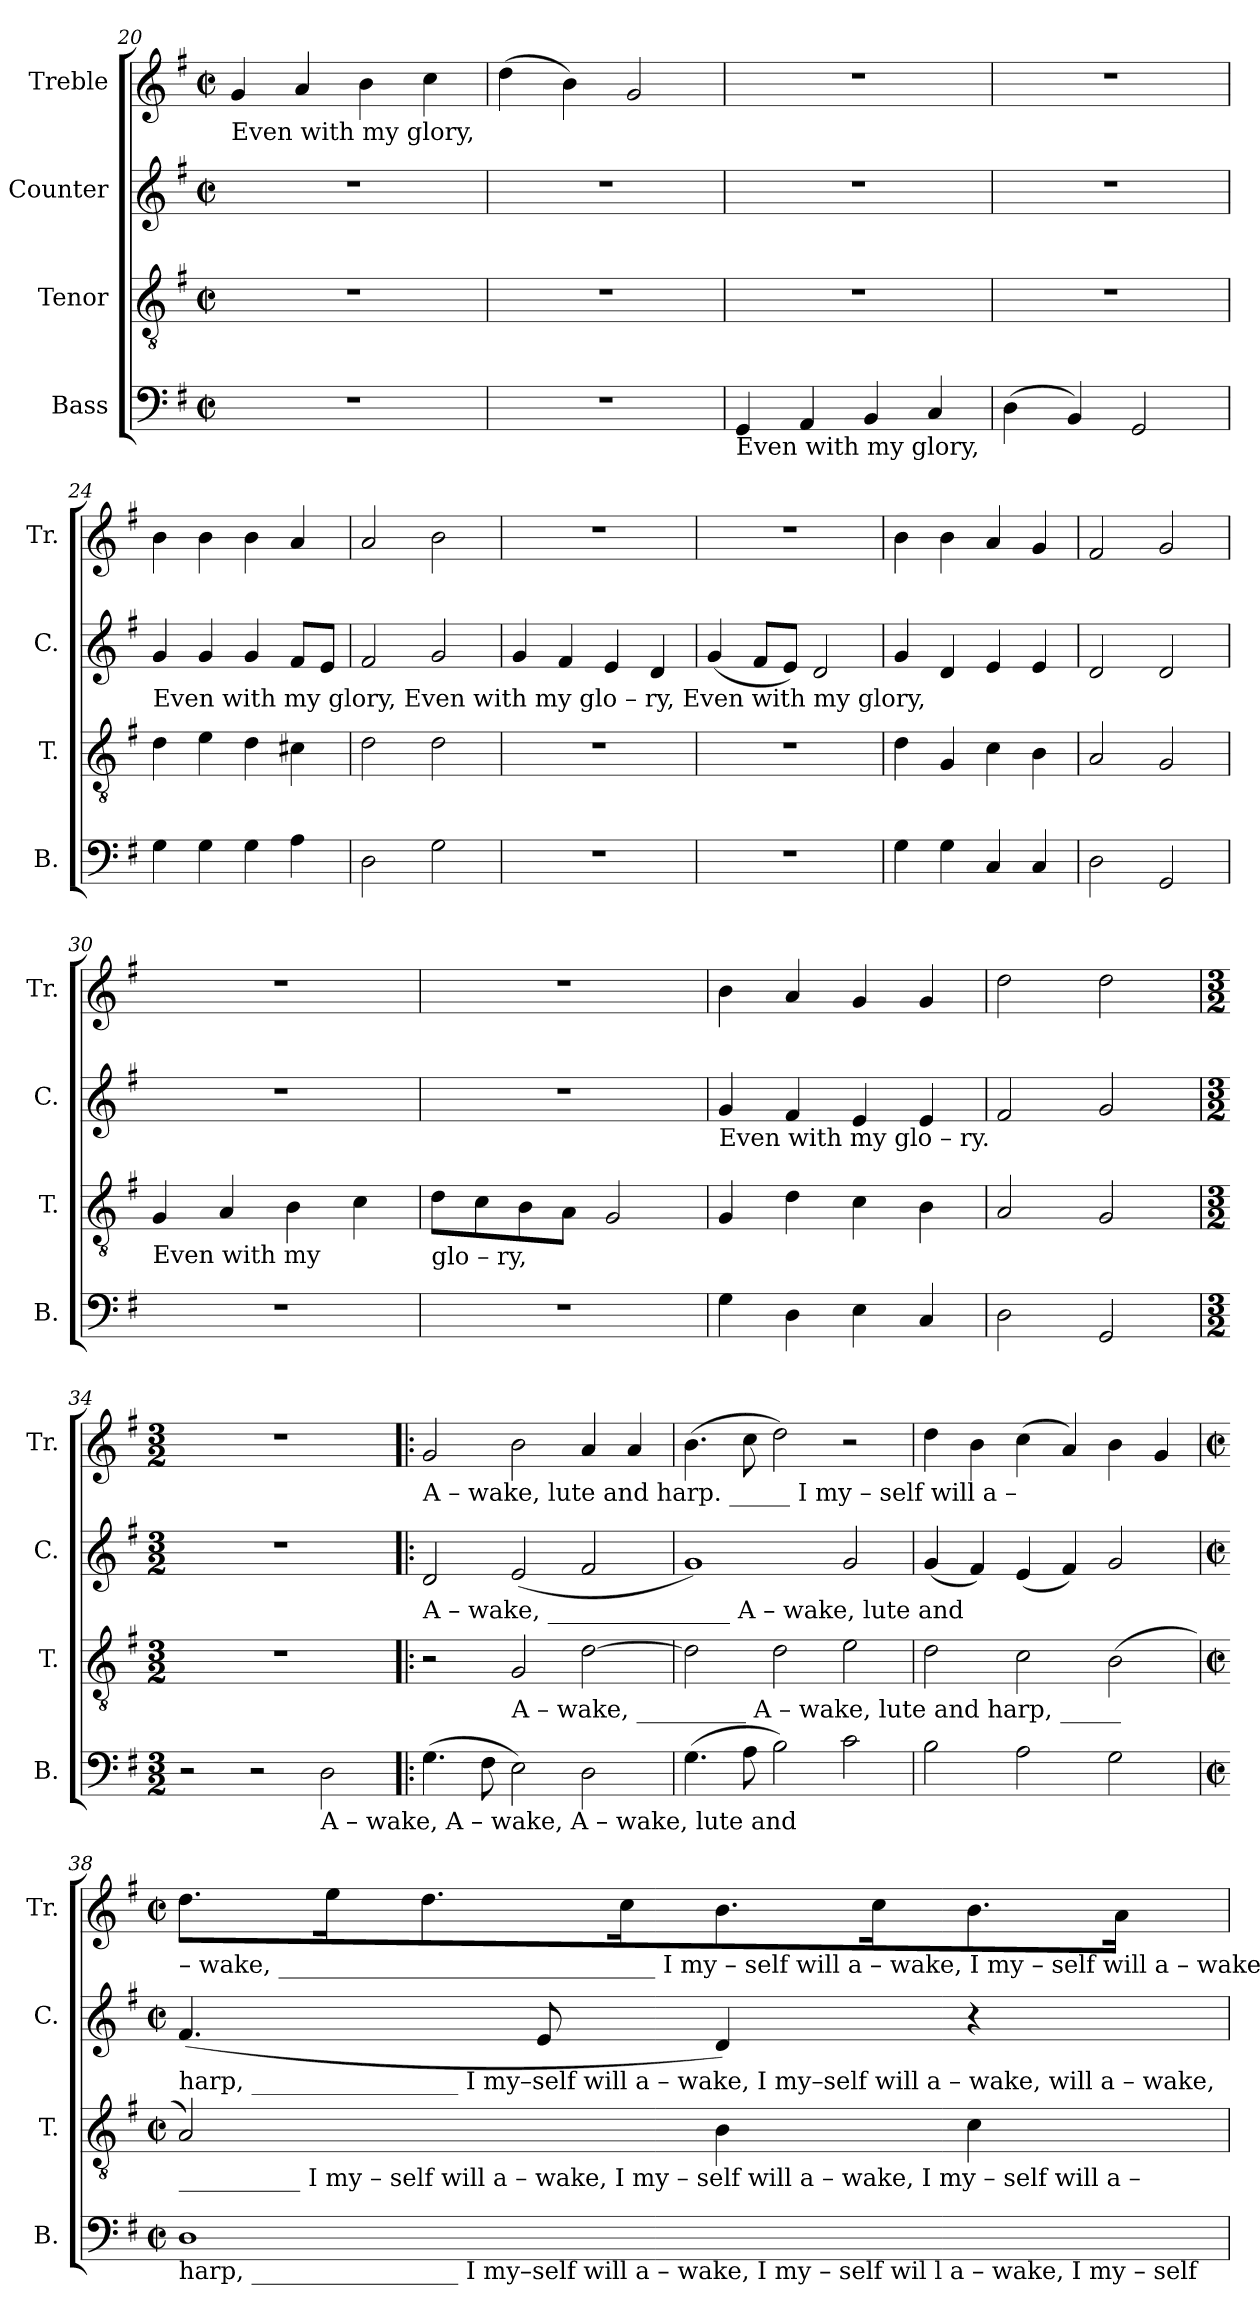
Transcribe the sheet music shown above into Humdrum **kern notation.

**kern	**kern	**kern	**kern
*part4	*part3	*part2	*part1
*staff4	*staff3	*staff2	*staff1
*I"Bass	*I"Tenor	*I"Counter	*I"Treble
*I'B.	*I'T.	*I'C.	*I'Tr.
!!LO:LB:g=z
*clefF4	*clefGv2	*clefG2	*clefG2
*k[f#]	*k[f#]	*k[f#]	*k[f#]
*M2/2	*M2/2	*M2/2	*M2/2
*met(c|)	*met(c|)	*met(c|)	*met(c|)
=20	=20	=20	=20
!	!	!	!LO:TX:b:t=Even with my glory,
1r	1r	1r	4g/
.	.	.	4a/
.	.	.	4b\
.	.	.	4cc\
=21	=21	=21	=21
1r	1r	1r	(4dd\
.	.	.	4b\)
.	.	.	2g/
=22	=22	=22	=22
!LO:TX:b:t=Even with my glory,	!	!	!
4GG/	1r	1r	1r
4AA/	.	.	.
4BB/	.	.	.
4C/	.	.	.
=23	=23	=23	=23
(4D\	1r	1r	1r
4BB/)	.	.	.
2GG/	.	.	.
=24	=24	=24	=24
!	!	!LO:TX:b:t=Even with  my       glory,     Even with my  glo  –  ry,    Even with my glory,	!
4G\	4d\	4g/	4b\
4G\	4e\	4g/	4b\
4G\	4d\	4g/	4b\
4A\	4c#X\	8f#/L	4a/
.	.	8e/J	.
=25	=25	=25	=25
2D\	2d\	2f#/	2a/
2G\	2d\	2g/	2b\
=26	=26	=26	=26
1r	1r	4g/	1r
.	.	4f#/	.
.	.	4e/	.
.	.	4d/	.
=27	=27	=27	=27
1r	1r	(4g/	1r
.	.	8f#/L	.
.	.	8e/J)	.
.	.	2d/	.
=28	=28	=28	=28
4G\	4d\	4g/	4b\
4G\	4G/	4d/	4b\
4C/	4c\	4e/	4a/
4C/	4B\	4e/	4g/
=29	=29	=29	=29
2D\	2A/	2d/	2f#/
2GG/	2G/	2d/	2g/
=30	=30	=30	=30
!	!LO:TX:b:t=Even with my	!	!
1r	4G/	1r	1r
.	4A/	.	.
.	4B\	.	.
.	4c\	.	.
!!LO:LB:g=z
=31	=31	=31	=31
!	!LO:TX:b:t=glo      –       ry,	!	!
1r	8d\L	1r	1r
.	8c\	.	.
.	8B\	.	.
.	8A\J	.	.
.	2G/	.	.
=32	=32	=32	=32
!	!	!LO:TX:b:t=Even  with  my   glo  – ry.	!
4G\	4G/	4g/	4b\
4D\	4d\	4f#/	4a/
4E\	4c\	4e/	4g/
4C/	4B\	4e/	4g/
=33	=33	=33	=33
2D\	2A/	2f#/	2dd\
2GG/	2G/	2g/	2dd\
=34	=34	=34	=34
*M3/2	*M3/2	*M3/2	*M3/2
2r	1.r	1.r	1.r
2r	.	.	.
!LO:TX:b:t=A      –     wake,             A      –      wake,             A    –  wake,    lute      and	!	!	!
2D\	.	.	.
=35!|:	=35!|:	=35!|:	=35!|:
!	!	!	!LO:TX:b:t=A –   wake,   lute and   harp. _____                   I    my – self   will   a –
!	!	!LO:TX:b:t=A     –   wake, _______________                  A   –     wake,    lute     and	!
(4.G\	2r	2d/	2g/
8F#\	.	.	.
!	!LO:TX:b:t=A  –  wake, _________      A –   wake,   lute     and         harp, _____	!	!
2E\)	2G/	(2e/	2b\
2D\	[2d\	2f#/	4a/
.	.	.	4a/
=36	=36	=36	=36
(4.G\	2d\]	1g)	(4.b\
8A\	.	.	8cc\
2B\)	2d\	.	2dd\)
2c\	2e\	2g/	2r
=37	=37	=37	=37
2B\	2d\	(4g/	4dd\
.	.	4f#/)	4b\
2A\	2c\	(4e/	(4cc\
.	.	4f#/)	4a/)
2G\	(2B\	2g/	4b\
.	.	.	4g/
!!LO:PB:g=z
=38	=38	=38	=38
*M2/2	*M2/2	*M2/2	*M2/2
*met(c|)	*met(c|)	*met(c|)	*met(c|)
!	!	!	!LO:TX:b:t=– wake, _______________________________              I      my – self         will   a     –   wake,        I     my  –  self            will      a    –    wake,   will    a –
!	!	!LO:TX:b:t=harp, _________________                       I    my–self           will    a   –  wake,            I     my–self              will   a  –   wake,             will  a – wake,	!
!	!LO:TX:b:t=__________               I          my    –    self          will   a  –  wake,        I     my   –   self          will   a  –   wake,           I         my  –   self         will  a –	!	!
!LO:TX:b:t=harp, _________________                       I    my–self           will    a   –  wake,           I      my – self           wil  l   a – wake,                I    my – self	!	!	!
1D	2A/)	(4.f#/	8.dd\L
.	.	.	16ee\K
.	.	.	8.dd\
.	.	8e/	.
.	.	.	16cc\K
.	4B\	4d/)	8.b\
.	.	.	16cc\K
.	4c\	4r	8.b\
.	.	.	16a\Jk
=	=	=	=
*-	*-	*-	*-
